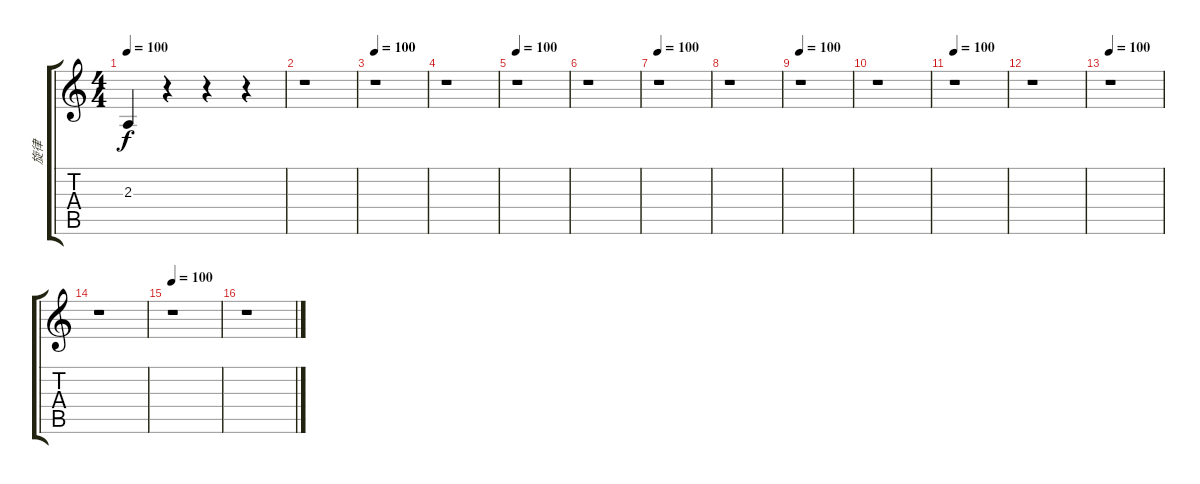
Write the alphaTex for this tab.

\track ("旋律" "旋律") {instrument musicbox}
\staff {score tabs}
\tuning (E4 B3 G3 D3 A2 E2) {hide}
\ts (4 4)
\tempo 100
\clef g2
\ks c
2.3{t}.4{dy f} r.4 r.4 r.4 |
r.1 |
\tempo 100
r.1 |
r.1 |
\tempo 100
r.1 |
r.1 |
\tempo 100
r.1 |
r.1 |
\tempo 100
r.1 |
r.1 |
\tempo 100
r.1 |
r.1 |
\tempo 100
r.1 |
r.1 |
\tempo 100
r.1 |
r.1
